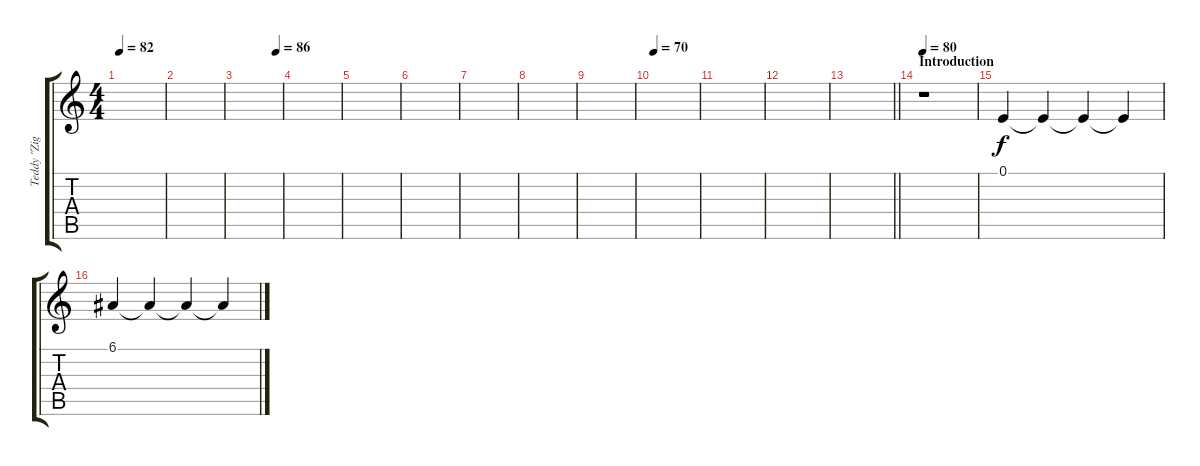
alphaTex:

\track ("Teddy \"Zig Zag\"" "Teddy \"Zig") {instrument synthstrings1}
\staff {score tabs}
\tuning (E4 B3 G3 D3 A2 E2) {hide}
\ts (4 4)
\tempo 82
\clef g2
\ks c
|
|
\tempo (86 0.875)
|
|
|
|
|
|
|
\tempo 70
|
|
|
\barLineRight lightlight
|
\section ("" "Introduction")
\tempo 80
r.1 |
0.1.4 0.1{t}.4 0.1{t}.4 0.1{t}.4 |
6.1.4 6.1{t}.4 6.1{t}.4 6.1{t}.4
